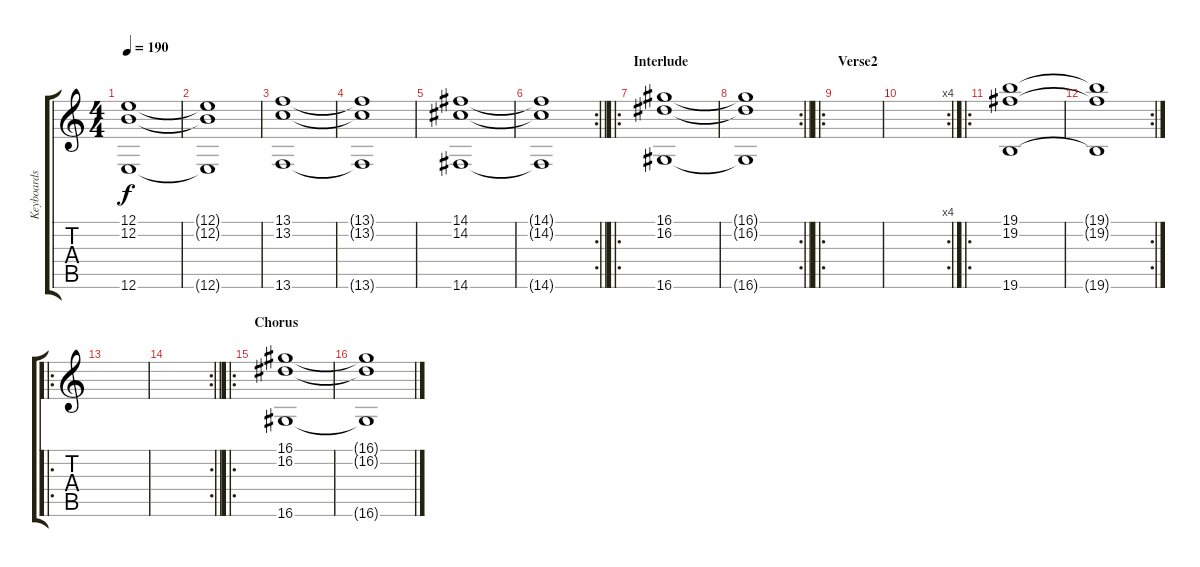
\track ("Keyboards (Synth)" "Keyboards ") {instrument pad7halo}
\staff {score tabs}
\tuning (E4 B3 G3 D3 A2 E2) {hide}
\ts (4 4)
\tempo 190
\clef g2
\ks c
(12.1 12.2 12.6).1{dy f} |
(12.1{t} 12.2{t} 12.6{t}).1 |
(13.1 13.2 13.6).1 |
(13.1{t} 13.2{t} 13.6{t}).1 |
(14.1 14.2 14.6).1 |
\rc 2
\barLineRight lightlight
(14.1{t} 14.2{t} 14.6{t}).1 |
\ro
\section ("" "Interlude")
(16.1 16.2 16.6).1 |
\rc 2
\barLineRight lightlight
(16.1{t} 16.2{t} 16.6{t}).1 |
\ro
\section ("" "Verse2")
|
\rc 4
|
\ro
(19.1 19.2 19.6).1 |
\rc 2
(19.1{t} 19.2{t} 19.6{t}).1 |
\ro
|
\rc 2
\barLineRight lightlight
|
\ro
\section ("" "Chorus")
(16.1 16.2 16.6).1 |
(16.1{t} 16.2{t} 16.6{t}).1
